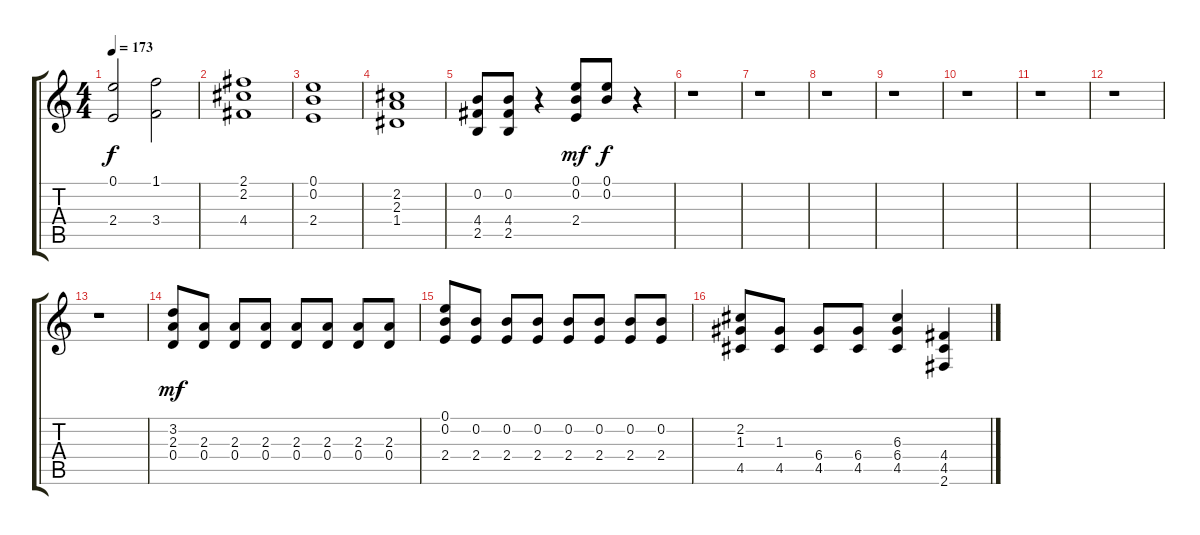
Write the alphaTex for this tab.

\track "" {instrument distortionguitar}
\staff {score tabs}
\tuning (E4 B3 G3 D3 A2 E2) {hide}
\ts (4 4)
\tempo 173
\clef g2
\ks c
(0.1 2.4).2{dy f} (1.1 3.4).2 |
(2.1 2.2 4.4).1 |
(0.1 0.2 2.4).1 |
(2.2 2.3 1.4).1 |
(0.2 4.4 2.5).8 (0.2 4.4 2.5).8 r.4 (0.1 0.2 2.4).8{dy mf} (0.1 0.2).8{dy f} r.4 |
r.1 |
r.1 |
r.1 |
r.1 |
r.1 |
r.1 |
r.1 |
r.1 |
(3.2 2.3 0.4).8{dy mf} (2.3 0.4).8 (2.3 0.4).8 (2.3 0.4).8 (2.3 0.4).8 (2.3 0.4).8 (2.3 0.4).8 (2.3 0.4).8 |
(0.1 0.2 2.4).8 (0.2 2.4).8 (0.2 2.4).8 (0.2 2.4).8 (0.2 2.4).8 (0.2 2.4).8 (0.2 2.4).8 (0.2 2.4).8 |
(2.2 1.3 4.5).8 (1.3 4.5).8 (6.4 4.5).8 (6.4 4.5).8 (6.3 6.4 4.5).4 (4.4 4.5 2.6).4
